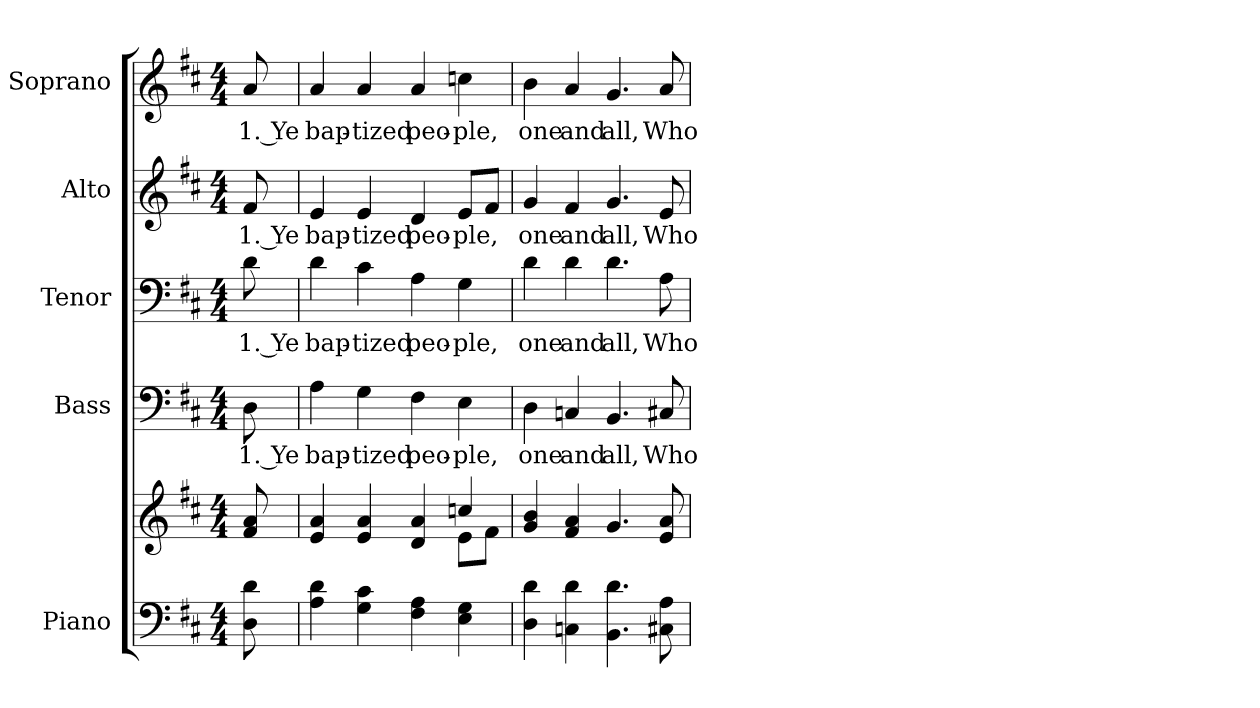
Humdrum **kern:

**kern	**kern	**kern	**text	**kern	**text	**kern	**text	**kern	**text
*part5	*part5	*part4	*part4	*part3	*part3	*part2	*part2	*part1	*part1
*staff6	*staff5	*staff4	*staff4	*staff3	*staff3	*staff2	*staff2	*staff1	*staff1
*I"Piano	*	*I"Bass	*	*I"Tenor	*	*I"Alto	*	*I"Soprano	*
*I'Pno.	*	*I'B.	*	*I'T.	*	*I'A.	*	*I'S.	*
!!LO:PB:g=z
*clefF4	*clefG2	*clefF4	*	*clefF4	*	*clefG2	*	*clefG2	*
*k[f#c#]	*k[f#c#]	*k[f#c#]	*	*k[f#c#]	*	*k[f#c#]	*	*k[f#c#]	*
*D:	*D:	*D:	*	*D:	*	*D:	*	*D:	*
*M4/4	*M4/4	*M4/4	*	*M4/4	*	*M4/4	*	*M4/4	*
*MM135	*MM135	*MM135	*	*MM135	*	*MM135	*	*MM135	*
=1	=1	=1	=1	=1	=1	=1	=1	=1	=1
!	!	!	!LO:LY:b:color=#000000	!	!	!	!	!	!
!	!	!	!	!	!LO:LY:b:color=#000000	!	!	!	!
!	!	!	!	!	!	!	!LO:LY:b:color=#000000	!	!
!	!	!	!	!	!	!	!	!	!LO:LY:b:color=#000000
8Di\ 8di	8f#i/ 8ai	8Di\	1. Ye	8di\	1. Ye	8f#i/	1. Ye	8ai/	1. Ye
=2	=2	=2	=2	=2	=2	=2	=2	=2	=2
*	*^	*	*	*	*	*	*	*	*
!	!	!	!	!LO:LY:b:color=#000000	!	!	!	!	!	!
!	!	!	!	!	!	!LO:LY:b:color=#000000	!	!	!	!
!	!	!	!	!	!	!	!	!LO:LY:b:color=#000000	!	!
!	!	!	!	!	!	!	!	!	!	!LO:LY:b:color=#000000
4Ai\ 4di	4ei/ 4ai	2ryy	4Ai\	bap-	4di\	bap-	4ei/	bap-	4ai/	bap-
!	!	!	!	!LO:LY:b:color=#000000	!	!	!	!	!	!
!	!	!	!	!	!	!LO:LY:b:color=#000000	!	!	!	!
!	!	!	!	!	!	!	!	!LO:LY:b:color=#000000	!	!
!	!	!	!	!	!	!	!	!	!	!LO:LY:b:color=#000000
4Gi\ 4c#i	4ei/ 4ai	.	4Gi\	-tized	4c#i\	-tized	4ei/	-tized	4ai/	-tized
!	!	!	!	!LO:LY:b:color=#000000	!	!	!	!	!	!
!	!	!	!	!	!	!LO:LY:b:color=#000000	!	!	!	!
!	!	!	!	!	!	!	!	!LO:LY:b:color=#000000	!	!
!	!	!	!	!	!	!	!	!	!	!LO:LY:b:color=#000000
4F#i\ 4Ai	4di/ 4ai	4ryy	4F#i\	peo-	4Ai\	peo-	4di/	peo-	4ai/	peo-
!	!	!	!	!LO:LY:b:color=#000000	!	!	!	!	!	!
!	!	!	!	!	!	!LO:LY:b:color=#000000	!	!	!	!
!	!	!	!	!	!	!	!	!LO:LY:b:color=#000000	!	!
!	!	!	!	!	!	!	!	!	!	!LO:LY:b:color=#000000
4Ei\ 4Gi	4ccni/	8ei\L	4Ei\	-ple,	4Gi\	-ple,	8ei/L	-ple,	4ccni\	-ple,
.	.	8f#i\J	.	.	.	.	8f#i/J	.	.	.
*	*v	*v	*	*	*	*	*	*	*	*
=3	=3	=3	=3	=3	=3	=3	=3	=3	=3
*	*^	*	*	*	*	*	*	*	*
!	!	!	!	!LO:LY:b:color=#000000	!	!	!	!	!	!
*	*v	*v	*	*	*	*	*	*	*	*
*	*^	*	*	*	*	*	*	*	*
!	!	!	!	!	!	!LO:LY:b:color=#000000	!	!	!	!
*	*v	*v	*	*	*	*	*	*	*	*
*	*^	*	*	*	*	*	*	*	*
!	!	!	!	!	!	!	!	!LO:LY:b:color=#000000	!	!
*	*v	*v	*	*	*	*	*	*	*	*
*	*^	*	*	*	*	*	*	*	*
!	!	!	!	!	!	!	!	!	!	!LO:LY:b:color=#000000
*	*v	*v	*	*	*	*	*	*	*	*
4Di\ 4di	4gi/ 4bi	4Di\	one	4di\	one	4gi/	one	4bi\	one
!	!	!	!LO:LY:b:color=#000000	!	!	!	!	!	!
!	!	!	!	!	!LO:LY:b:color=#000000	!	!	!	!
!	!	!	!	!	!	!	!LO:LY:b:color=#000000	!	!
!	!	!	!	!	!	!	!	!	!LO:LY:b:color=#000000
4Cni\ 4di	4f#i/ 4ai	4Cni/	and	4di\	and	4f#i/	and	4ai/	and
!	!	!	!LO:LY:b:color=#000000	!	!	!	!	!	!
!	!	!	!	!	!LO:LY:b:color=#000000	!	!	!	!
!	!	!	!	!	!	!	!LO:LY:b:color=#000000	!	!
!	!	!	!	!	!	!	!	!	!LO:LY:b:color=#000000
4.BBi\ 4.di	4.gi/	4.BBi/	all,	4.di\	all,	4.gi/	all,	4.gi/	all,
!	!	!	!LO:LY:b:color=#000000	!	!	!	!	!	!
!	!	!	!	!	!LO:LY:b:color=#000000	!	!	!	!
!	!	!	!	!	!	!	!LO:LY:b:color=#000000	!	!
!	!	!	!	!	!	!	!	!	!LO:LY:b:color=#000000
8C#Xi\ 8Ai	8ei/ 8ai	8C#Xi/	Who	8Ai\	Who	8ei/	Who	8ai/	Who
=	=	=	=	=	=	=	=	=	=
*-	*-	*-	*-	*-	*-	*-	*-	*-	*-
